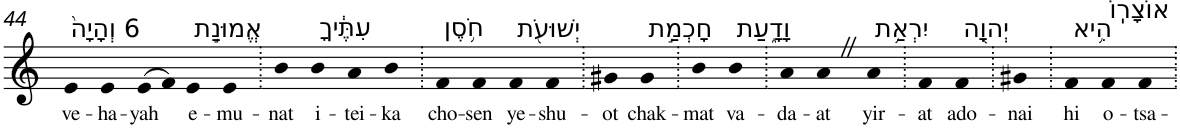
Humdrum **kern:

**kern	**text
*part1	*part1
*staff1	*staff1
*I"Piano	*
*I'Pno	*
!!LO:PB:g=z
*clefG2	*
*k[]	*
=44	=44
!LO:TX:a:t=6 וְהָיָה֙	!
!	!LO:LY:b
4e	ve-
!	!LO:LY:b
4e	-ha-
!	!LO:LY:b
(>8e	-yah
8f)	.
!LO:TX:a:t=אֱמוּנַ֣ת	!
!	!LO:LY:b
4e	e-
!	!LO:LY:b
4e	-mu-
=45.	=45.
!	!LO:LY:b
4b	-nat
!LO:TX:a:t=עִתֶּ֔יךָ	!
!	!LO:LY:b
4b	i-
!	!LO:LY:b
4a	-tei-
!	!LO:LY:b
4b	-ka
=46.	=46.
!LO:TX:a:t=חֹ֥סֶן	!
!	!LO:LY:b
4f	cho-
!	!LO:LY:b
4f	-sen
!LO:TX:a:t=יְשׁוּעֹ֖ת	!
!	!LO:LY:b
4f	ye-
!	!LO:LY:b
4f	-shu-
=47.	=47.
!	!LO:LY:b
4g#X	-ot
!LO:TX:a:t=חָכְמַ֣ת	!
!	!LO:LY:b
4g#	chak-
=48.	=48.
!	!LO:LY:b
4b	-mat
!LO:TX:a:t=וָדָ֑עַת	!
!	!LO:LY:b
4b	va-
=49.	=49.
!	!LO:LY:b
4a	-da-
!	!LO:LY:b
4aZ	-at
!LO:TX:a:t=יִרְאַ֥ת	!
!	!LO:LY:b
4a	yir-
=50.	=50.
!	!LO:LY:b
4f	-at
!LO:TX:a:t=יְהוָ֖ה	!
!	!LO:LY:b
4f	ado-
=51.	=51.
!	!LO:LY:b
4g#X	-nai
=52.	=52.
!LO:TX:a:t=הִ֥יא	!
!	!LO:LY:b
4f	hi
!LO:TX:a:t=אוֹצָרֽוֹ	!
!	!LO:LY:b
4f	o-
!	!LO:LY:b
4f	-tsa-
=.	=.
*-	*-
